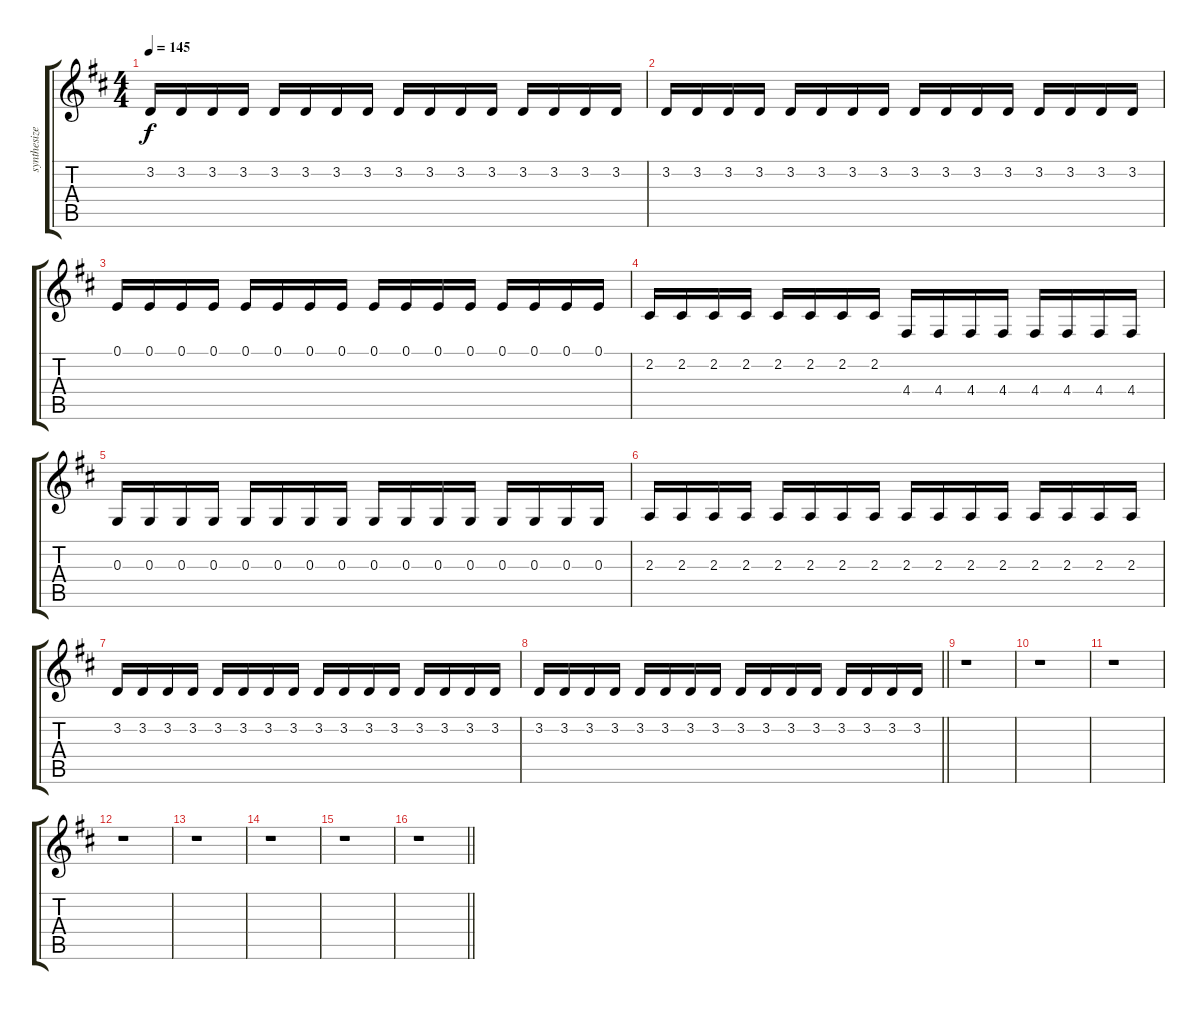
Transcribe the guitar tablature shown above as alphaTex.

\track ("synthesizer 2" "synthesize") {instrument pad4choir}
\staff {score tabs}
\tuning (E4 B3 G3 D3 A2 E2) {hide}
\ts (4 4)
\tempo 145
\clef g2
\ks d
3.2.16{dy f} 3.2.16 3.2.16 3.2.16 3.2.16 3.2.16 3.2.16 3.2.16 3.2.16 3.2.16 3.2.16 3.2.16 3.2.16 3.2.16 3.2.16 3.2.16 |
3.2.16 3.2.16 3.2.16 3.2.16 3.2.16 3.2.16 3.2.16 3.2.16 3.2.16 3.2.16 3.2.16 3.2.16 3.2.16 3.2.16 3.2.16 3.2.16 |
0.1.16 0.1.16 0.1.16 0.1.16 0.1.16 0.1.16 0.1.16 0.1.16 0.1.16 0.1.16 0.1.16 0.1.16 0.1.16 0.1.16 0.1.16 0.1.16 |
2.2.16 2.2.16 2.2.16 2.2.16 2.2.16 2.2.16 2.2.16 2.2.16 4.4.16 4.4.16 4.4.16 4.4.16 4.4.16 4.4.16 4.4.16 4.4.16 |
0.3.16 0.3.16 0.3.16 0.3.16 0.3.16 0.3.16 0.3.16 0.3.16 0.3.16 0.3.16 0.3.16 0.3.16 0.3.16 0.3.16 0.3.16 0.3.16 |
2.3.16 2.3.16 2.3.16 2.3.16 2.3.16 2.3.16 2.3.16 2.3.16 2.3.16 2.3.16 2.3.16 2.3.16 2.3.16 2.3.16 2.3.16 2.3.16 |
3.2.16 3.2.16 3.2.16 3.2.16 3.2.16 3.2.16 3.2.16 3.2.16 3.2.16 3.2.16 3.2.16 3.2.16 3.2.16 3.2.16 3.2.16 3.2.16 |
\barLineRight lightlight
3.2.16 3.2.16 3.2.16 3.2.16 3.2.16 3.2.16 3.2.16 3.2.16 3.2.16 3.2.16 3.2.16 3.2.16 3.2.16 3.2.16 3.2.16 3.2.16 |
r.1 |
r.1 |
r.1 |
r.1 |
r.1 |
r.1 |
r.1 |
\barLineRight lightlight
r.1
